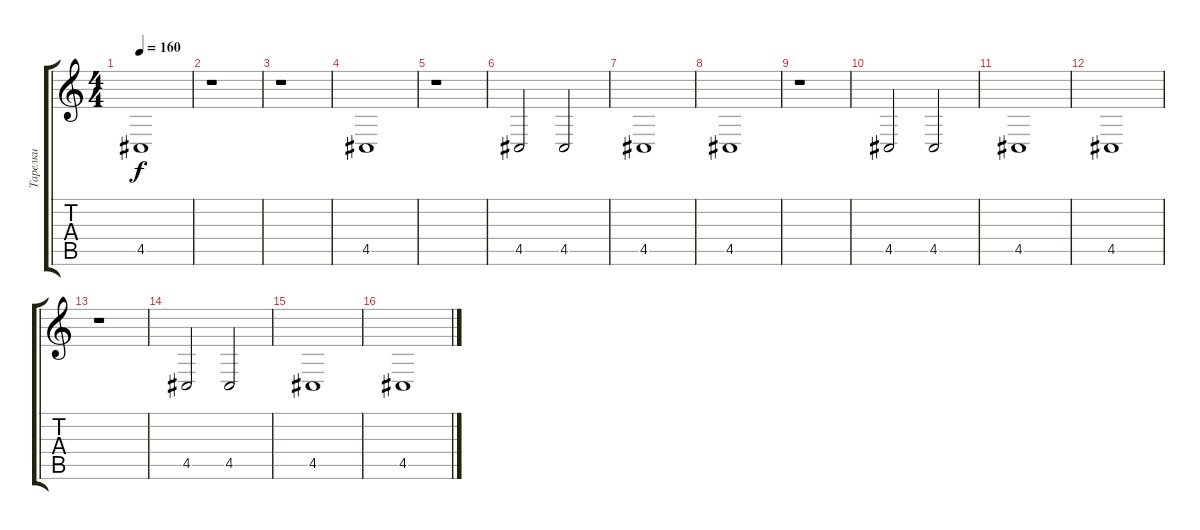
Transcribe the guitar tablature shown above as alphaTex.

\track ("Тарелки" "Тарелки") {instrument acousticgrandpiano}
\staff {score tabs}
\tuning (E4 B3 G3 D3 A2 E2) {hide}
\ts (4 4)
\tempo 160
\clef g2
\ks c
4.5.1{dy f} |
r.1 |
r.1 |
4.5.1 |
r.1 |
4.5.2 4.5.2 |
4.5.1 |
4.5.1 |
r.1 |
4.5.2 4.5.2 |
4.5.1 |
4.5.1 |
r.1 |
4.5.2 4.5.2 |
4.5.1 |
4.5.1
